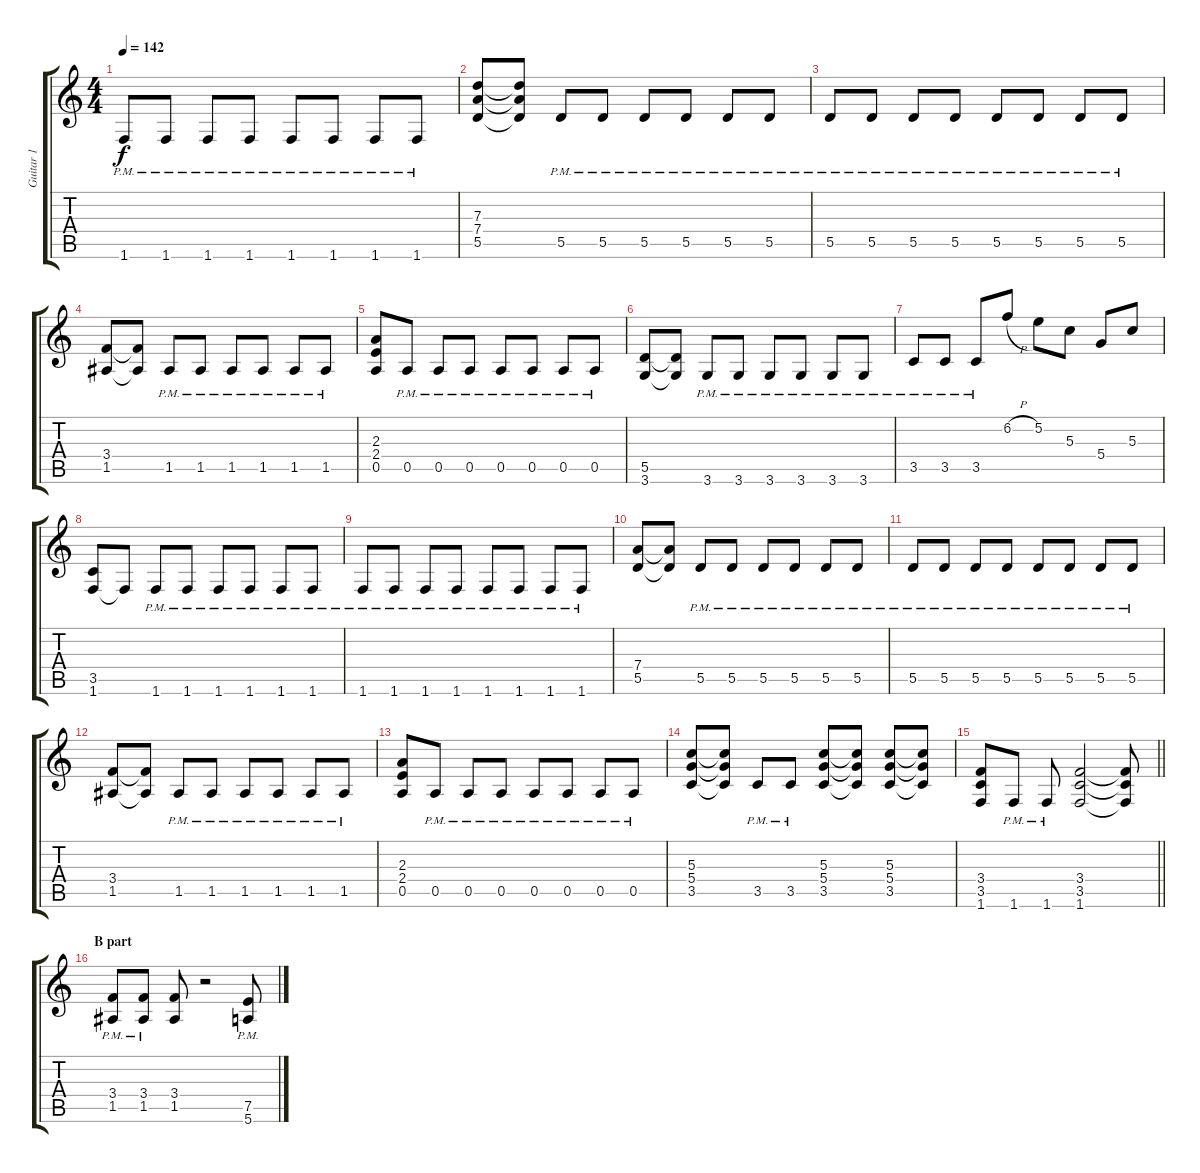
\track ("Guitar 1" "Guitar 1") {instrument distortionguitar}
\staff {score tabs}
\tuning (E4 B3 G3 D3 A2 E2) {hide}
\ts (4 4)
\tempo 142
\clef g2
\ks c
1.6{pm}.8{dy f} 1.6{pm}.8 1.6{pm}.8 1.6{pm}.8 1.6{pm}.8 1.6{pm}.8 1.6{pm}.8 1.6{pm}.8 |
(7.3 7.4 5.5).8 (7.3{t} 7.4{t} 5.5{t}).8 5.5{pm}.8 5.5{pm}.8 5.5{pm}.8 5.5{pm}.8 5.5{pm}.8 5.5{pm}.8 |
5.5{pm}.8 5.5{pm}.8 5.5{pm}.8 5.5{pm}.8 5.5{pm}.8 5.5{pm}.8 5.5{pm}.8 5.5{pm}.8 |
(3.4 1.5).8 (3.4{t} 1.5{t}).8 1.5{pm}.8 1.5{pm}.8 1.5{pm}.8 1.5{pm}.8 1.5{pm}.8 1.5{pm}.8 |
(2.3 2.4 0.5).8 0.5{pm}.8 0.5{pm}.8 0.5{pm}.8 0.5{pm}.8 0.5{pm}.8 0.5{pm}.8 0.5{pm}.8 |
(5.5 3.6).8 (5.5{t} 3.6{t}).8 3.6{pm}.8 3.6{pm}.8 3.6{pm}.8 3.6{pm}.8 3.6{pm}.8 3.6{pm}.8 |
3.5{pm}.8 3.5{pm}.8 3.5{pm}.8 6.2{h}.8 5.2.8 5.3.8 5.4.8 5.3.8 |
(3.5 1.6).8 1.6{t}.8 1.6{pm}.8 1.6{pm}.8 1.6{pm}.8 1.6{pm}.8 1.6{pm}.8 1.6{pm}.8 |
1.6{pm}.8 1.6{pm}.8 1.6{pm}.8 1.6{pm}.8 1.6{pm}.8 1.6{pm}.8 1.6{pm}.8 1.6{pm}.8 |
(7.4 5.5).8 (7.4{t} 5.5{t}).8 5.5{pm}.8 5.5{pm}.8 5.5{pm}.8 5.5{pm}.8 5.5{pm}.8 5.5{pm}.8 |
5.5{pm}.8 5.5{pm}.8 5.5{pm}.8 5.5{pm}.8 5.5{pm}.8 5.5{pm}.8 5.5{pm}.8 5.5{pm}.8 |
(3.4 1.5).8 (3.4{t} 1.5{t}).8 1.5{pm}.8 1.5{pm}.8 1.5{pm}.8 1.5{pm}.8 1.5{pm}.8 1.5{pm}.8 |
(2.3 2.4 0.5).8 0.5{pm}.8 0.5{pm}.8 0.5{pm}.8 0.5{pm}.8 0.5{pm}.8 0.5{pm}.8 0.5{pm}.8 |
(5.3 5.4 3.5).8 (5.3{t} 5.4{t} 3.5{t}).8 3.5{pm}.8 3.5{pm}.8 (5.3 5.4 3.5).8 (5.3{t} 5.4{t} 3.5{t}).8 (5.3 5.4 3.5).8 (5.3{t} 5.4{t} 3.5{t}).8 |
\barLineRight lightlight
(3.4 3.5 1.6).8 1.6{pm}.8 1.6{pm}.8 (3.4 3.5 1.6).2 (3.4{t} 3.5{t} 1.6{t}).8 |
\section ("" "B part")
(3.4{pm} 1.5{pm}).8 (3.4{pm} 1.5{pm}).8 (3.4 1.5).8 r.2 (7.5{pm} 5.6{pm}).8
